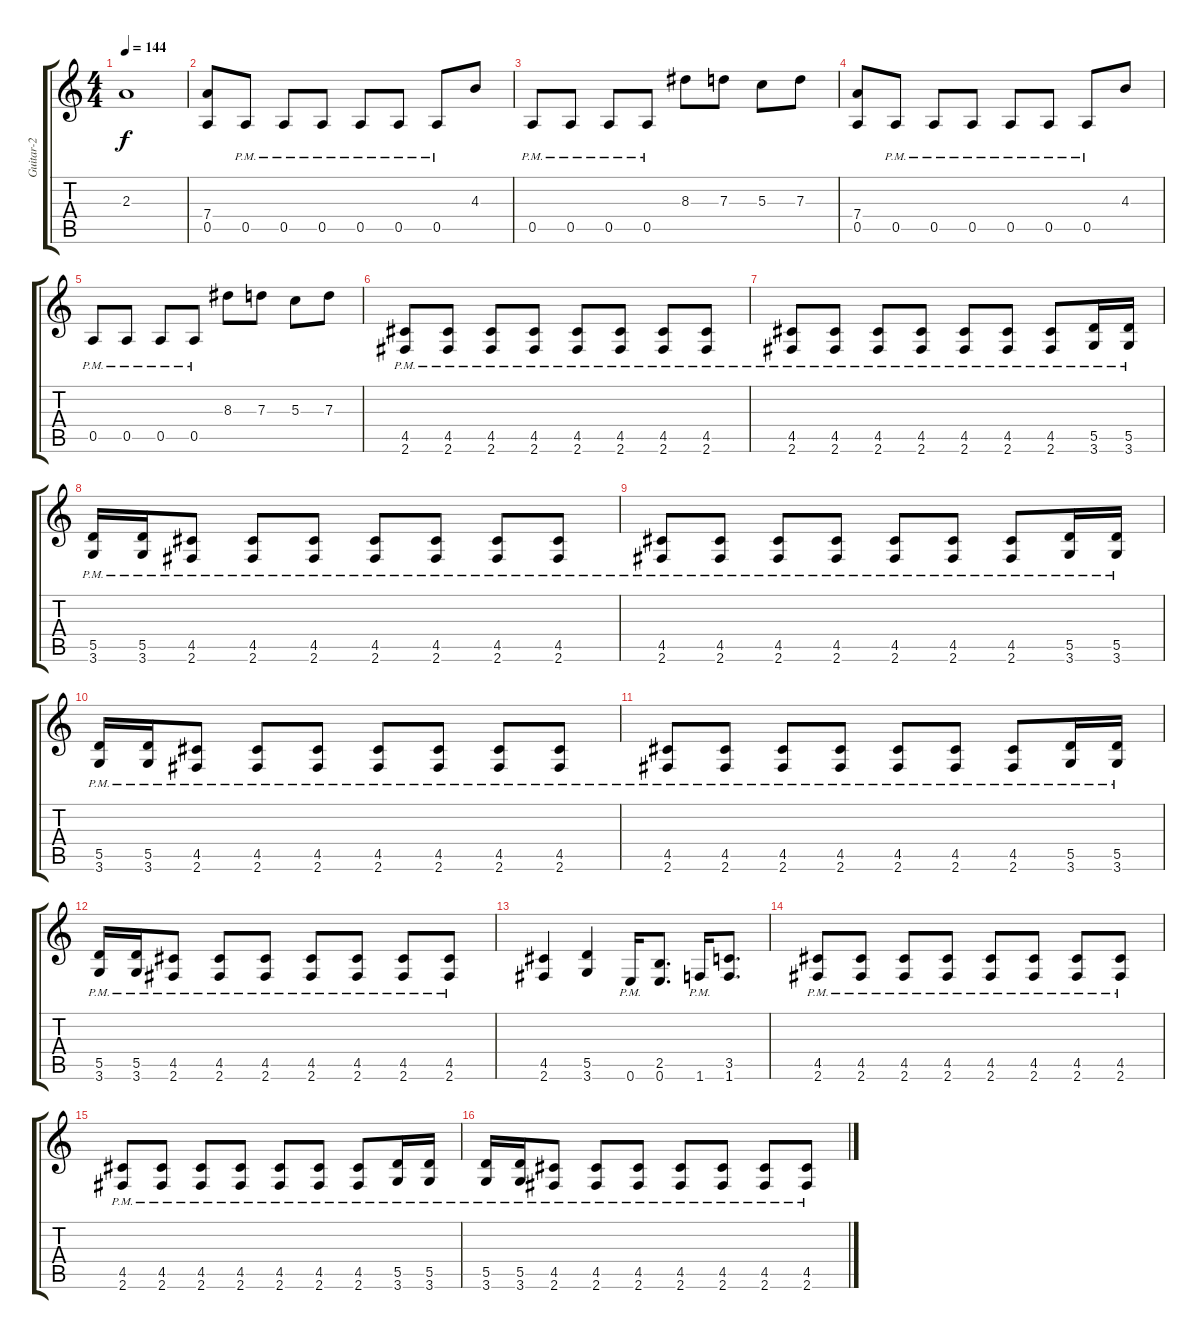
\track ("Guitar-2" "Guitar-2") {instrument distortionguitar}
\staff {score tabs}
\tuning (E4 B3 G3 D3 A2 E2) {hide}
\ts (4 4)
\tempo 144
\clef g2
\ks c
2.3.1{dy f} |
(7.4 0.5).8 0.5{pm}.8 0.5{pm}.8 0.5{pm}.8 0.5{pm}.8 0.5{pm}.8 0.5{pm}.8 4.3.8 |
0.5{pm}.8 0.5{pm}.8 0.5{pm}.8 0.5{pm}.8 8.3.8 7.3.8 5.3.8 7.3.8 |
(7.4 0.5).8 0.5{pm}.8 0.5{pm}.8 0.5{pm}.8 0.5{pm}.8 0.5{pm}.8 0.5{pm}.8 4.3.8 |
0.5{pm}.8 0.5{pm}.8 0.5{pm}.8 0.5{pm}.8 8.3.8 7.3.8 5.3.8 7.3.8 |
(4.5{pm} 2.6{pm}).8 (4.5{pm} 2.6{pm}).8 (4.5{pm} 2.6{pm}).8 (4.5{pm} 2.6{pm}).8 (4.5{pm} 2.6{pm}).8 (4.5{pm} 2.6{pm}).8 (4.5{pm} 2.6{pm}).8 (4.5{pm} 2.6{pm}).8 |
(4.5{pm} 2.6{pm}).8 (4.5{pm} 2.6{pm}).8 (4.5{pm} 2.6{pm}).8 (4.5{pm} 2.6{pm}).8 (4.5{pm} 2.6{pm}).8 (4.5{pm} 2.6{pm}).8 (4.5{pm} 2.6{pm}).8 (5.5{pm} 3.6{pm}).16 (5.5{pm} 3.6{pm}).16 |
(5.5{pm} 3.6{pm}).16 (5.5{pm} 3.6{pm}).16 (4.5{pm} 2.6{pm}).8 (4.5{pm} 2.6{pm}).8 (4.5{pm} 2.6{pm}).8 (4.5{pm} 2.6{pm}).8 (4.5{pm} 2.6{pm}).8 (4.5{pm} 2.6{pm}).8 (4.5{pm} 2.6{pm}).8 |
(4.5{pm} 2.6{pm}).8 (4.5{pm} 2.6{pm}).8 (4.5{pm} 2.6{pm}).8 (4.5{pm} 2.6{pm}).8 (4.5{pm} 2.6{pm}).8 (4.5{pm} 2.6{pm}).8 (4.5{pm} 2.6{pm}).8 (5.5{pm} 3.6{pm}).16 (5.5{pm} 3.6{pm}).16 |
(5.5{pm} 3.6{pm}).16 (5.5{pm} 3.6{pm}).16 (4.5{pm} 2.6{pm}).8 (4.5{pm} 2.6{pm}).8 (4.5{pm} 2.6{pm}).8 (4.5{pm} 2.6{pm}).8 (4.5{pm} 2.6{pm}).8 (4.5{pm} 2.6{pm}).8 (4.5{pm} 2.6{pm}).8 |
(4.5{pm} 2.6{pm}).8 (4.5{pm} 2.6{pm}).8 (4.5{pm} 2.6{pm}).8 (4.5{pm} 2.6{pm}).8 (4.5{pm} 2.6{pm}).8 (4.5{pm} 2.6{pm}).8 (4.5{pm} 2.6{pm}).8 (5.5{pm} 3.6{pm}).16 (5.5{pm} 3.6{pm}).16 |
(5.5{pm} 3.6{pm}).16 (5.5{pm} 3.6{pm}).16 (4.5{pm} 2.6{pm}).8 (4.5{pm} 2.6{pm}).8 (4.5{pm} 2.6{pm}).8 (4.5{pm} 2.6{pm}).8 (4.5{pm} 2.6{pm}).8 (4.5{pm} 2.6{pm}).8 (4.5{pm} 2.6{pm}).8 |
(4.5 2.6).4 (5.5 3.6).4 0.6{pm}.16 (2.5 0.6).8{d} 1.6{pm}.16 (3.5 1.6).8{d} |
(4.5{pm} 2.6{pm}).8 (4.5{pm} 2.6{pm}).8 (4.5{pm} 2.6{pm}).8 (4.5{pm} 2.6{pm}).8 (4.5{pm} 2.6{pm}).8 (4.5{pm} 2.6{pm}).8 (4.5{pm} 2.6{pm}).8 (4.5{pm} 2.6{pm}).8 |
(4.5{pm} 2.6{pm}).8 (4.5{pm} 2.6{pm}).8 (4.5{pm} 2.6{pm}).8 (4.5{pm} 2.6{pm}).8 (4.5{pm} 2.6{pm}).8 (4.5{pm} 2.6{pm}).8 (4.5{pm} 2.6{pm}).8 (5.5{pm} 3.6{pm}).16 (5.5{pm} 3.6{pm}).16 |
(5.5{pm} 3.6{pm}).16 (5.5{pm} 3.6{pm}).16 (4.5{pm} 2.6{pm}).8 (4.5{pm} 2.6{pm}).8 (4.5{pm} 2.6{pm}).8 (4.5{pm} 2.6{pm}).8 (4.5{pm} 2.6{pm}).8 (4.5{pm} 2.6{pm}).8 (4.5{pm} 2.6{pm}).8
